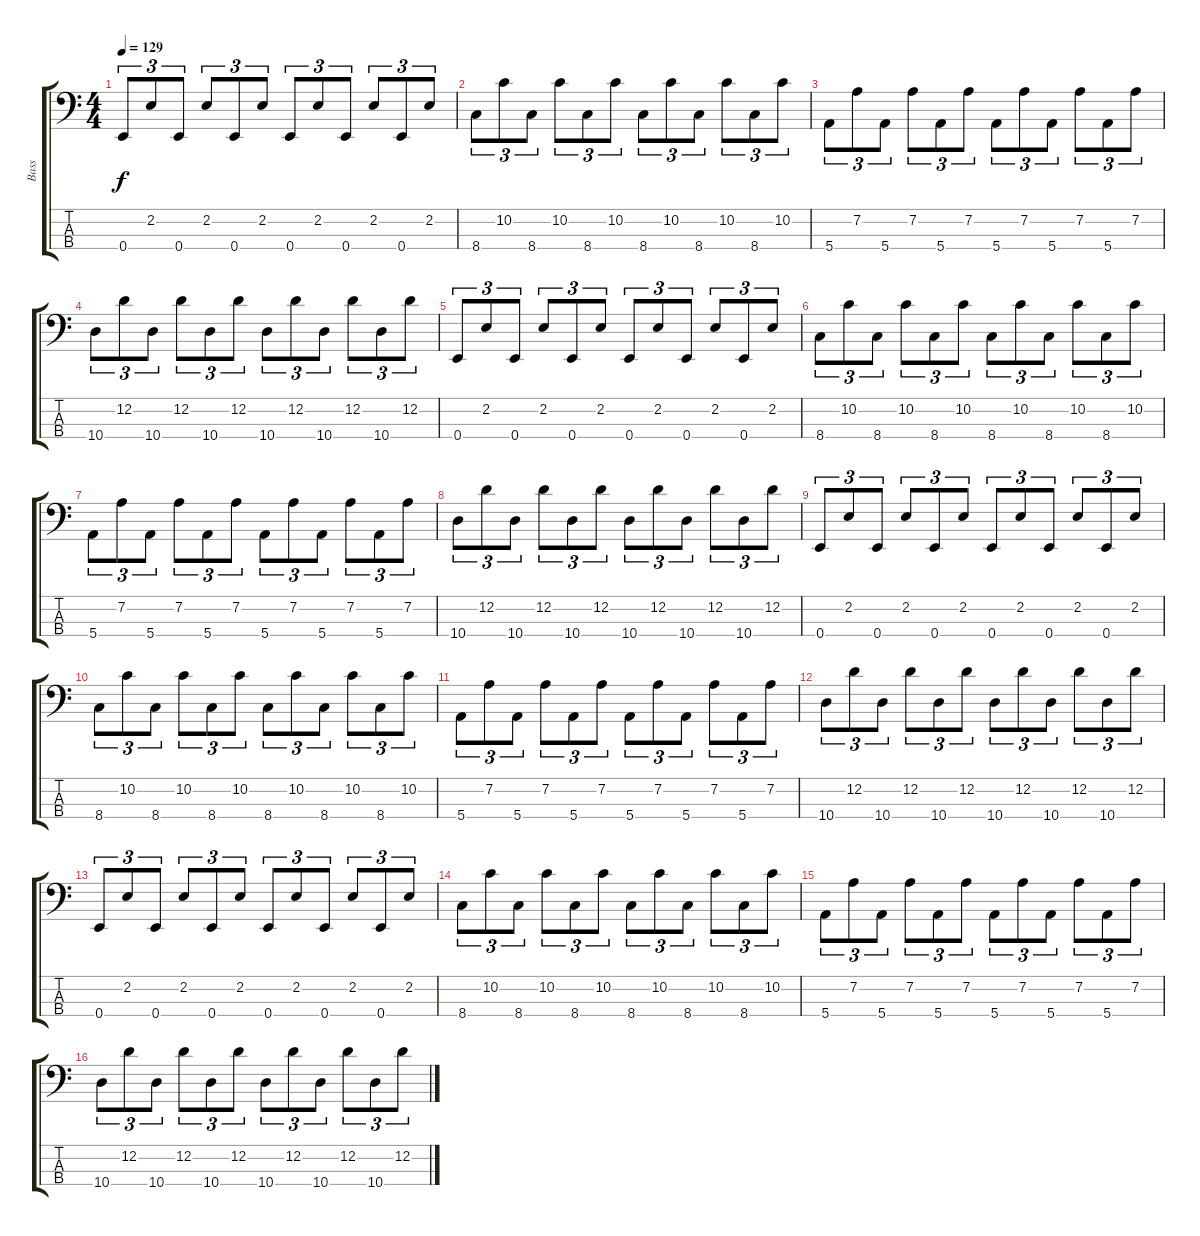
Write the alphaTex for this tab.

\track ("Bass" "Bass") {instrument electricbassfinger}
\staff {score tabs}
\tuning (G2 D2 A1 E1) {hide}
\ts (4 4)
\tempo 129
\clef f4
\ks c
0.4.8{tu (3 2) dy f} 2.2.8{tu (3 2)} 0.4.8{tu (3 2)} 2.2.8{tu (3 2)} 0.4.8{tu (3 2)} 2.2.8{tu (3 2)} 0.4.8{tu (3 2)} 2.2.8{tu (3 2)} 0.4.8{tu (3 2)} 2.2.8{tu (3 2)} 0.4.8{tu (3 2)} 2.2.8{tu (3 2)} |
8.4.8{tu (3 2)} 10.2.8{tu (3 2)} 8.4.8{tu (3 2)} 10.2.8{tu (3 2)} 8.4.8{tu (3 2)} 10.2.8{tu (3 2)} 8.4.8{tu (3 2)} 10.2.8{tu (3 2)} 8.4.8{tu (3 2)} 10.2.8{tu (3 2)} 8.4.8{tu (3 2)} 10.2.8{tu (3 2)} |
5.4.8{tu (3 2)} 7.2.8{tu (3 2)} 5.4.8{tu (3 2)} 7.2.8{tu (3 2)} 5.4.8{tu (3 2)} 7.2.8{tu (3 2)} 5.4.8{tu (3 2)} 7.2.8{tu (3 2)} 5.4.8{tu (3 2)} 7.2.8{tu (3 2)} 5.4.8{tu (3 2)} 7.2.8{tu (3 2)} |
10.4.8{tu (3 2)} 12.2.8{tu (3 2)} 10.4.8{tu (3 2)} 12.2.8{tu (3 2)} 10.4.8{tu (3 2)} 12.2.8{tu (3 2)} 10.4.8{tu (3 2)} 12.2.8{tu (3 2)} 10.4.8{tu (3 2)} 12.2.8{tu (3 2)} 10.4.8{tu (3 2)} 12.2.8{tu (3 2)} |
0.4.8{tu (3 2)} 2.2.8{tu (3 2)} 0.4.8{tu (3 2)} 2.2.8{tu (3 2)} 0.4.8{tu (3 2)} 2.2.8{tu (3 2)} 0.4.8{tu (3 2)} 2.2.8{tu (3 2)} 0.4.8{tu (3 2)} 2.2.8{tu (3 2)} 0.4.8{tu (3 2)} 2.2.8{tu (3 2)} |
8.4.8{tu (3 2)} 10.2.8{tu (3 2)} 8.4.8{tu (3 2)} 10.2.8{tu (3 2)} 8.4.8{tu (3 2)} 10.2.8{tu (3 2)} 8.4.8{tu (3 2)} 10.2.8{tu (3 2)} 8.4.8{tu (3 2)} 10.2.8{tu (3 2)} 8.4.8{tu (3 2)} 10.2.8{tu (3 2)} |
5.4.8{tu (3 2)} 7.2.8{tu (3 2)} 5.4.8{tu (3 2)} 7.2.8{tu (3 2)} 5.4.8{tu (3 2)} 7.2.8{tu (3 2)} 5.4.8{tu (3 2)} 7.2.8{tu (3 2)} 5.4.8{tu (3 2)} 7.2.8{tu (3 2)} 5.4.8{tu (3 2)} 7.2.8{tu (3 2)} |
10.4.8{tu (3 2)} 12.2.8{tu (3 2)} 10.4.8{tu (3 2)} 12.2.8{tu (3 2)} 10.4.8{tu (3 2)} 12.2.8{tu (3 2)} 10.4.8{tu (3 2)} 12.2.8{tu (3 2)} 10.4.8{tu (3 2)} 12.2.8{tu (3 2)} 10.4.8{tu (3 2)} 12.2.8{tu (3 2)} |
0.4.8{tu (3 2)} 2.2.8{tu (3 2)} 0.4.8{tu (3 2)} 2.2.8{tu (3 2)} 0.4.8{tu (3 2)} 2.2.8{tu (3 2)} 0.4.8{tu (3 2)} 2.2.8{tu (3 2)} 0.4.8{tu (3 2)} 2.2.8{tu (3 2)} 0.4.8{tu (3 2)} 2.2.8{tu (3 2)} |
8.4.8{tu (3 2)} 10.2.8{tu (3 2)} 8.4.8{tu (3 2)} 10.2.8{tu (3 2)} 8.4.8{tu (3 2)} 10.2.8{tu (3 2)} 8.4.8{tu (3 2)} 10.2.8{tu (3 2)} 8.4.8{tu (3 2)} 10.2.8{tu (3 2)} 8.4.8{tu (3 2)} 10.2.8{tu (3 2)} |
5.4.8{tu (3 2)} 7.2.8{tu (3 2)} 5.4.8{tu (3 2)} 7.2.8{tu (3 2)} 5.4.8{tu (3 2)} 7.2.8{tu (3 2)} 5.4.8{tu (3 2)} 7.2.8{tu (3 2)} 5.4.8{tu (3 2)} 7.2.8{tu (3 2)} 5.4.8{tu (3 2)} 7.2.8{tu (3 2)} |
10.4.8{tu (3 2)} 12.2.8{tu (3 2)} 10.4.8{tu (3 2)} 12.2.8{tu (3 2)} 10.4.8{tu (3 2)} 12.2.8{tu (3 2)} 10.4.8{tu (3 2)} 12.2.8{tu (3 2)} 10.4.8{tu (3 2)} 12.2.8{tu (3 2)} 10.4.8{tu (3 2)} 12.2.8{tu (3 2)} |
0.4.8{tu (3 2)} 2.2.8{tu (3 2)} 0.4.8{tu (3 2)} 2.2.8{tu (3 2)} 0.4.8{tu (3 2)} 2.2.8{tu (3 2)} 0.4.8{tu (3 2)} 2.2.8{tu (3 2)} 0.4.8{tu (3 2)} 2.2.8{tu (3 2)} 0.4.8{tu (3 2)} 2.2.8{tu (3 2)} |
8.4.8{tu (3 2)} 10.2.8{tu (3 2)} 8.4.8{tu (3 2)} 10.2.8{tu (3 2)} 8.4.8{tu (3 2)} 10.2.8{tu (3 2)} 8.4.8{tu (3 2)} 10.2.8{tu (3 2)} 8.4.8{tu (3 2)} 10.2.8{tu (3 2)} 8.4.8{tu (3 2)} 10.2.8{tu (3 2)} |
5.4.8{tu (3 2)} 7.2.8{tu (3 2)} 5.4.8{tu (3 2)} 7.2.8{tu (3 2)} 5.4.8{tu (3 2)} 7.2.8{tu (3 2)} 5.4.8{tu (3 2)} 7.2.8{tu (3 2)} 5.4.8{tu (3 2)} 7.2.8{tu (3 2)} 5.4.8{tu (3 2)} 7.2.8{tu (3 2)} |
10.4.8{tu (3 2)} 12.2.8{tu (3 2)} 10.4.8{tu (3 2)} 12.2.8{tu (3 2)} 10.4.8{tu (3 2)} 12.2.8{tu (3 2)} 10.4.8{tu (3 2)} 12.2.8{tu (3 2)} 10.4.8{tu (3 2)} 12.2.8{tu (3 2)} 10.4.8{tu (3 2)} 12.2.8{tu (3 2)}
